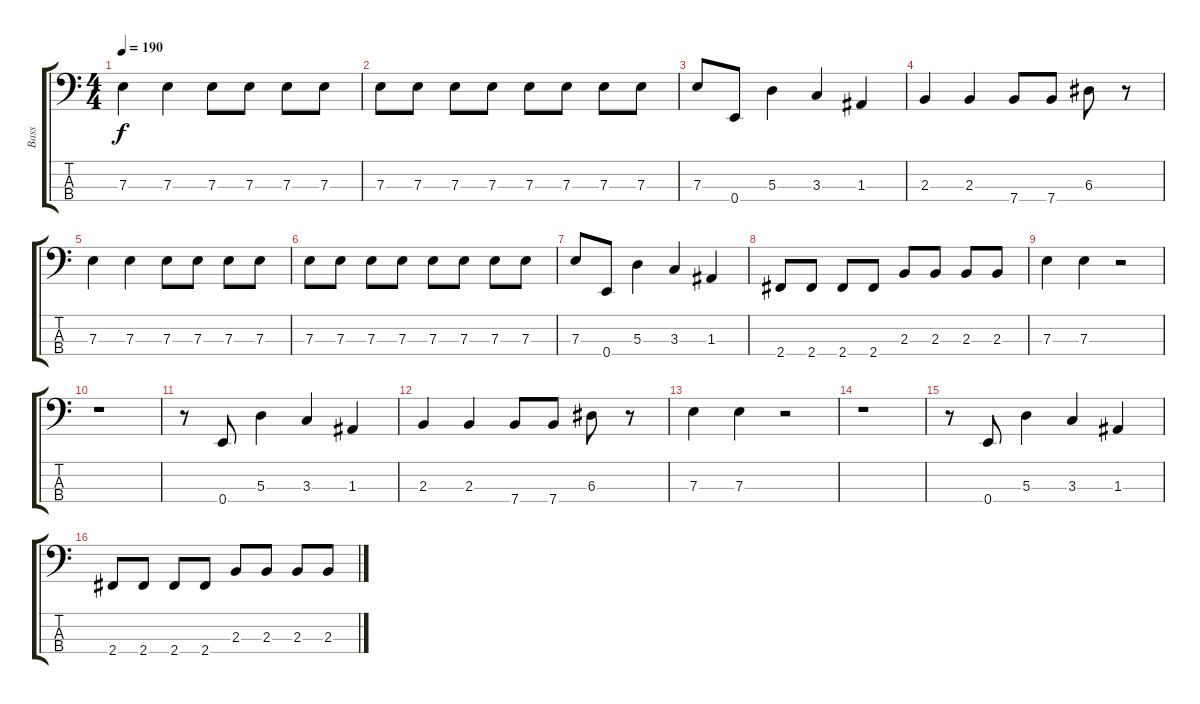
\track ("Bass" "Bass") {instrument electricbasspick}
\staff {score tabs}
\tuning (G2 D2 A1 E1) {hide}
\ts (4 4)
\tempo 190
\clef f4
\ks c
7.3.4{dy f} 7.3.4 7.3.8 7.3.8 7.3.8 7.3.8 |
7.3.8 7.3.8 7.3.8 7.3.8 7.3.8 7.3.8 7.3.8 7.3.8 |
7.3.8 0.4.8 5.3.4 3.3.4 1.3.4 |
2.3.4 2.3.4 7.4.8 7.4.8 6.3.8 r.8 |
7.3.4 7.3.4 7.3.8 7.3.8 7.3.8 7.3.8 |
7.3.8 7.3.8 7.3.8 7.3.8 7.3.8 7.3.8 7.3.8 7.3.8 |
7.3.8 0.4.8 5.3.4 3.3.4 1.3.4 |
2.4.8 2.4.8 2.4.8 2.4.8 2.3.8 2.3.8 2.3.8 2.3.8 |
7.3.4 7.3.4 r.2 |
r.1 |
r.8 0.4.8 5.3.4 3.3.4 1.3.4 |
2.3.4 2.3.4 7.4.8 7.4.8 6.3.8 r.8 |
7.3.4 7.3.4 r.2 |
r.1 |
r.8 0.4.8 5.3.4 3.3.4 1.3.4 |
2.4.8 2.4.8 2.4.8 2.4.8 2.3.8 2.3.8 2.3.8 2.3.8
